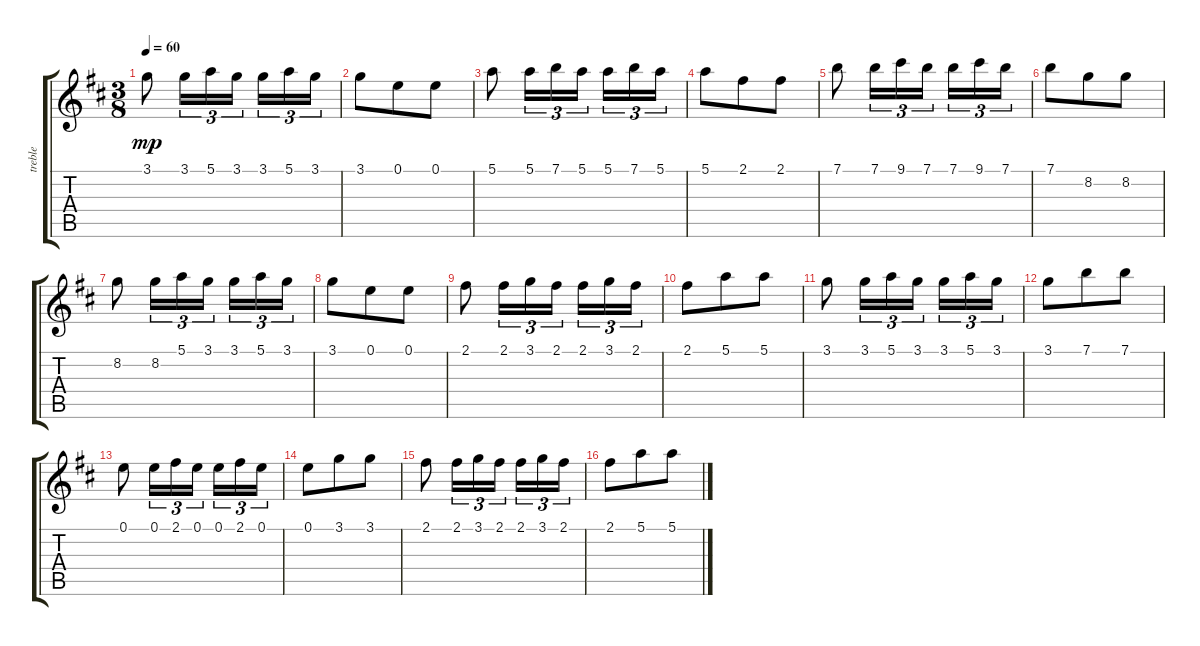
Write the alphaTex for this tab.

\track ("treble              " "treble    ") {instrument acousticguitarnylon}
\staff {score tabs}
\tuning (E4 B3 G3 D3 A2 E2) {hide}
\ts (3 8)
\tempo 60
\clef g2
\ks d
3.1.8{dy mp} 3.1.16{tu (3 2)} 5.1.16{tu (3 2)} 3.1.16{tu (3 2)} 3.1.16{tu (3 2)} 5.1.16{tu (3 2)} 3.1.16{tu (3 2)} |
3.1.8 0.1.8 0.1.8 |
5.1.8 5.1.16{tu (3 2)} 7.1.16{tu (3 2)} 5.1.16{tu (3 2)} 5.1.16{tu (3 2)} 7.1.16{tu (3 2)} 5.1.16{tu (3 2)} |
5.1.8 2.1.8 2.1.8 |
7.1.8 7.1.16{tu (3 2)} 9.1.16{tu (3 2)} 7.1.16{tu (3 2)} 7.1.16{tu (3 2)} 9.1.16{tu (3 2)} 7.1.16{tu (3 2)} |
7.1.8 8.2.8 8.2.8 |
8.2.8 8.2.16{tu (3 2)} 5.1.16{tu (3 2)} 3.1.16{tu (3 2)} 3.1.16{tu (3 2)} 5.1.16{tu (3 2)} 3.1.16{tu (3 2)} |
3.1.8 0.1.8 0.1.8 |
2.1.8 2.1.16{tu (3 2)} 3.1.16{tu (3 2)} 2.1.16{tu (3 2)} 2.1.16{tu (3 2)} 3.1.16{tu (3 2)} 2.1.16{tu (3 2)} |
2.1.8 5.1.8 5.1.8 |
3.1.8 3.1.16{tu (3 2)} 5.1.16{tu (3 2)} 3.1.16{tu (3 2)} 3.1.16{tu (3 2)} 5.1.16{tu (3 2)} 3.1.16{tu (3 2)} |
3.1.8 7.1.8 7.1.8 |
0.1.8 0.1.16{tu (3 2)} 2.1.16{tu (3 2)} 0.1.16{tu (3 2)} 0.1.16{tu (3 2)} 2.1.16{tu (3 2)} 0.1.16{tu (3 2)} |
0.1.8 3.1.8 3.1.8 |
2.1.8 2.1.16{tu (3 2)} 3.1.16{tu (3 2)} 2.1.16{tu (3 2)} 2.1.16{tu (3 2)} 3.1.16{tu (3 2)} 2.1.16{tu (3 2)} |
2.1.8 5.1.8 5.1.8
